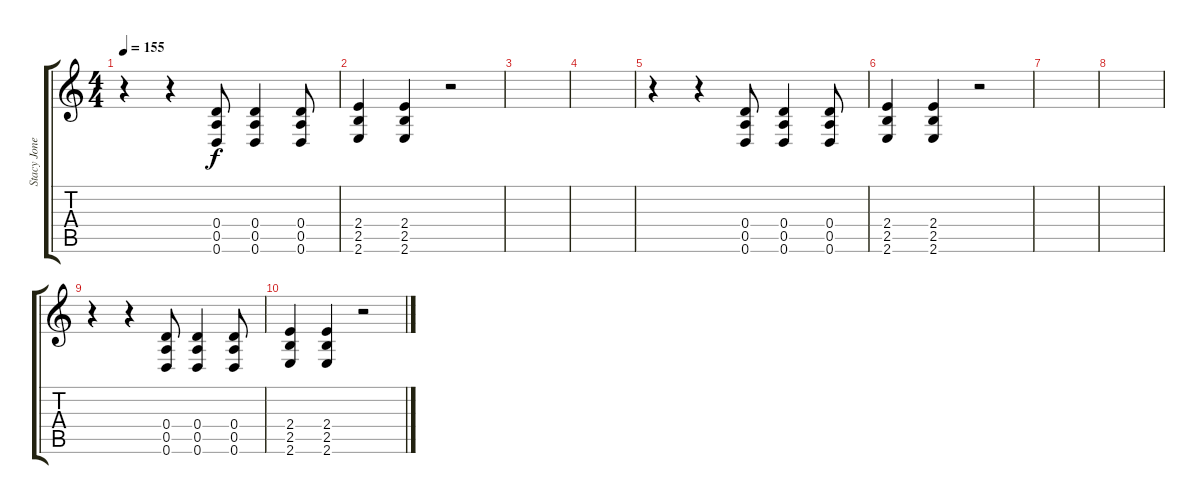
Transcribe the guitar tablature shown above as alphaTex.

\track ("Stacy Jones" "Stacy Jone") {instrument distortionguitar}
\staff {score tabs}
\tuning (E4 B3 G3 D3 A2 D2) {hide}
\ts (4 4)
\tempo 155
\clef g2
\ks c
r.4{dy f} r.4 (0.4 0.5 0.6).8 (0.4 0.5 0.6).4 (0.4 0.5 0.6).8 |
(2.4 2.5 2.6).4 (2.4 2.5 2.6).4 r.2 |
|
|
r.4 r.4 (0.4 0.5 0.6).8 (0.4 0.5 0.6).4 (0.4 0.5 0.6).8 |
(2.4 2.5 2.6).4 (2.4 2.5 2.6).4 r.2 |
|
|
r.4 r.4 (0.4 0.5 0.6).8 (0.4 0.5 0.6).4 (0.4 0.5 0.6).8 |
(2.4 2.5 2.6).4 (2.4 2.5 2.6).4 r.2
